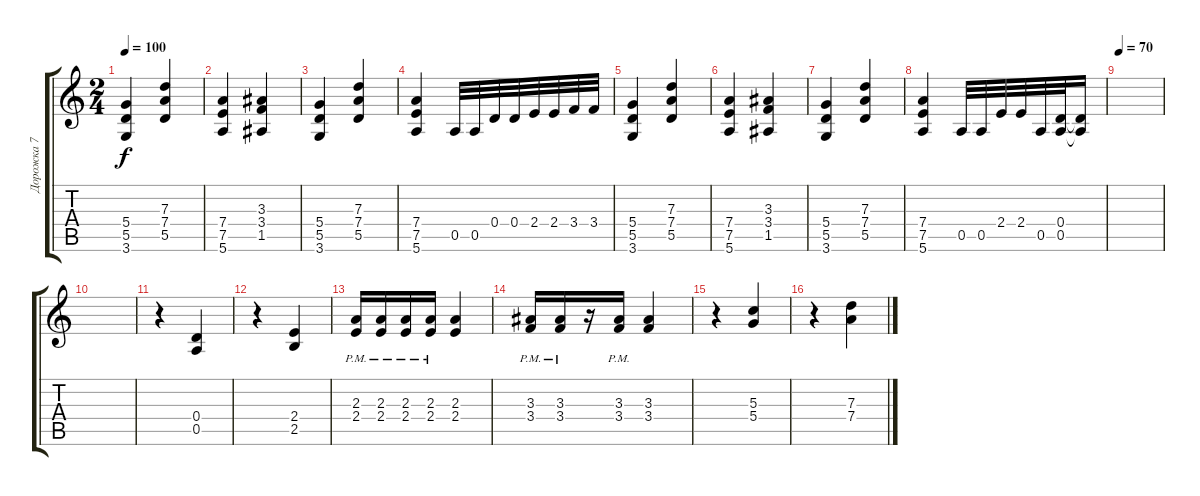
\track ("Дорожка 7" "Дорожка 7") {instrument distortionguitar}
\staff {score tabs}
\tuning (E4 B3 G3 D3 A2 E2) {hide}
\ts (2 4)
\tempo 100
\clef g2
\ks c
(5.4 5.5 3.6).4{dy f} (7.3 7.4 5.5).4 |
(7.4 7.5 5.6).4 (3.3 3.4 1.5).4 |
(5.4 5.5 3.6).4 (7.3 7.4 5.5).4 |
(7.4 7.5 5.6).4 0.5.32 0.5.32 0.4.32 0.4.32 2.4.32 2.4.32 3.4.32 3.4.32 |
(5.4 5.5 3.6).4 (7.3 7.4 5.5).4 |
(7.4 7.5 5.6).4 (3.3 3.4 1.5).4 |
(5.4 5.5 3.6).4 (7.3 7.4 5.5).4 |
(7.4 7.5 5.6).4 0.5.32 0.5.32 2.4.32 2.4.32 0.5.32 (0.4 0.5).32 (0.4{t} 0.5{t}).16 |
\tempo 70
|
|
r.4{volume 13} (0.4 0.5).4 |
r.4 (2.4 2.5).4 |
(2.3{pm} 2.4{pm}).16 (2.3{pm} 2.4{pm}).16 (2.3{pm} 2.4{pm}).16 (2.3{pm} 2.4{pm}).16 (2.3 2.4).4 |
(3.3{pm} 3.4{pm}).16 (3.3{pm} 3.4{pm}).16 r.16 (3.3{pm} 3.4{pm}).16 (3.3 3.4).4 |
r.4 (5.3 5.4).4 |
r.4 (7.3 7.4).4
